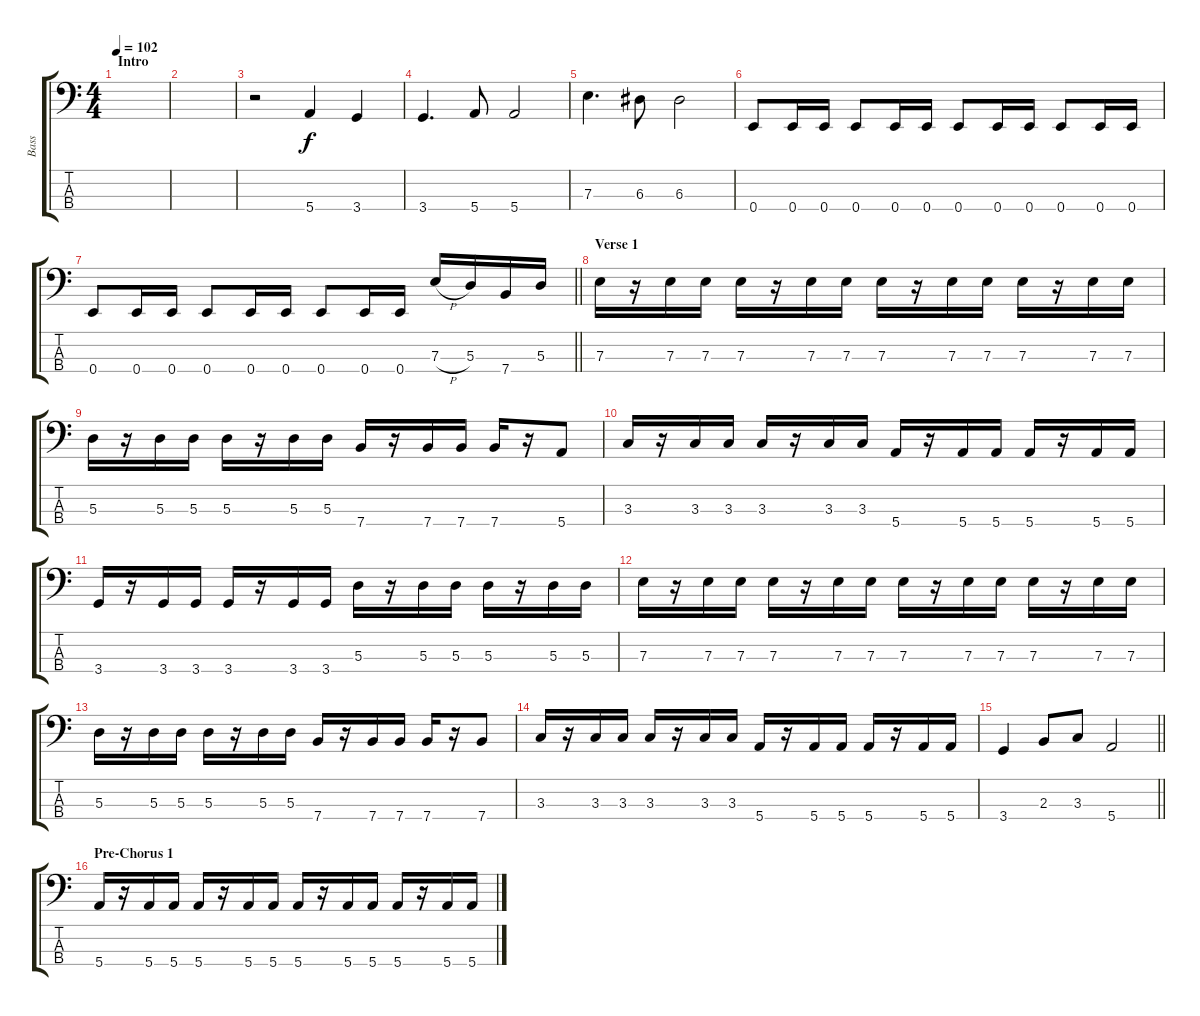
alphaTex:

\track ("Bass" "Bass") {instrument electricbasspick}
\staff {score tabs}
\tuning (G2 D2 A1 E1) {hide}
\ts (4 4)
\section ("" "Intro")
\tempo 102
\clef f4
\ks c
|
|
r.2 5.4.4 3.4.4 |
3.4.4{d} 5.4.8 5.4.2 |
7.3.4{d} 6.3.8 6.3.2 |
0.4.8 0.4.16 0.4.16 0.4.8 0.4.16 0.4.16 0.4.8 0.4.16 0.4.16 0.4.8 0.4.16 0.4.16 |
\barLineRight lightlight
0.4.8 0.4.16 0.4.16 0.4.8 0.4.16 0.4.16 0.4.8 0.4.16 0.4.16 7.3{h}.16 5.3.16 7.4.16 5.3.16 |
\section ("" "Verse 1")
7.3.16 r.16 7.3.16 7.3.16 7.3.16 r.16 7.3.16 7.3.16 7.3.16 r.16 7.3.16 7.3.16 7.3.16 r.16 7.3.16 7.3.16 |
5.3.16 r.16 5.3.16 5.3.16 5.3.16 r.16 5.3.16 5.3.16 7.4.16 r.16 7.4.16 7.4.16 7.4.16 r.16 5.4.8 |
3.3.16 r.16 3.3.16 3.3.16 3.3.16 r.16 3.3.16 3.3.16 5.4.16 r.16 5.4.16 5.4.16 5.4.16 r.16 5.4.16 5.4.16 |
3.4.16 r.16 3.4.16 3.4.16 3.4.16 r.16 3.4.16 3.4.16 5.3.16 r.16 5.3.16 5.3.16 5.3.16 r.16 5.3.16 5.3.16 |
7.3.16 r.16 7.3.16 7.3.16 7.3.16 r.16 7.3.16 7.3.16 7.3.16 r.16 7.3.16 7.3.16 7.3.16 r.16 7.3.16 7.3.16 |
5.3.16 r.16 5.3.16 5.3.16 5.3.16 r.16 5.3.16 5.3.16 7.4.16 r.16 7.4.16 7.4.16 7.4.16 r.16 7.4.8 |
3.3.16 r.16 3.3.16 3.3.16 3.3.16 r.16 3.3.16 3.3.16 5.4.16 r.16 5.4.16 5.4.16 5.4.16 r.16 5.4.16 5.4.16 |
\barLineRight lightlight
3.4.4 2.3.8 3.3.8 5.4.2 |
\section ("" "Pre-Chorus 1")
5.4.16 r.16 5.4.16 5.4.16 5.4.16 r.16 5.4.16 5.4.16 5.4.16 r.16 5.4.16 5.4.16 5.4.16 r.16 5.4.16 5.4.16
